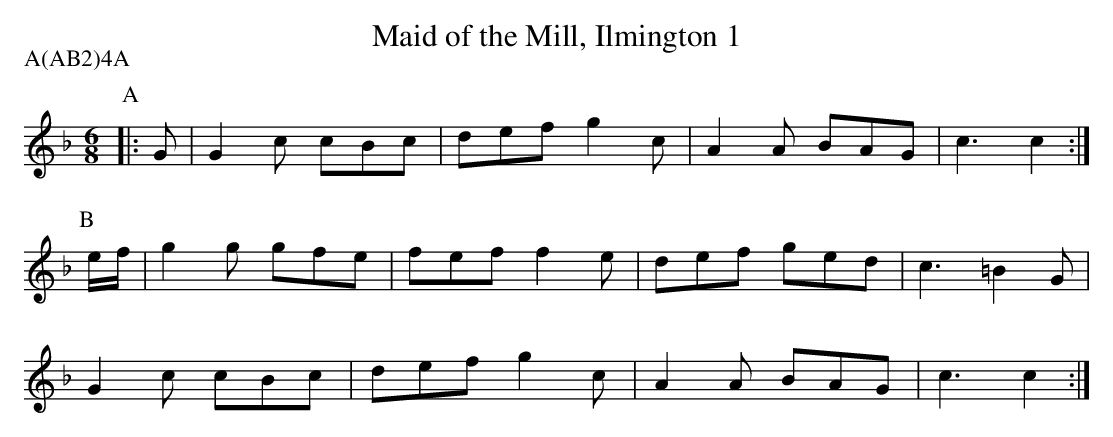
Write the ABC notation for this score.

X:1
T:Maid of the Mill, Ilmington 1
M:6/8
L:1/8
P:A(AB2)4A
K:CMix
P:A
|:G|G2c cBc|def g2c|A2A BAG|c3 c2:|
P:B
e/f/|g2g gfe|fef f2e|def ged|c3=B2G|
G2c cBc|def g2c|A2A BAG|c3 c2:|
